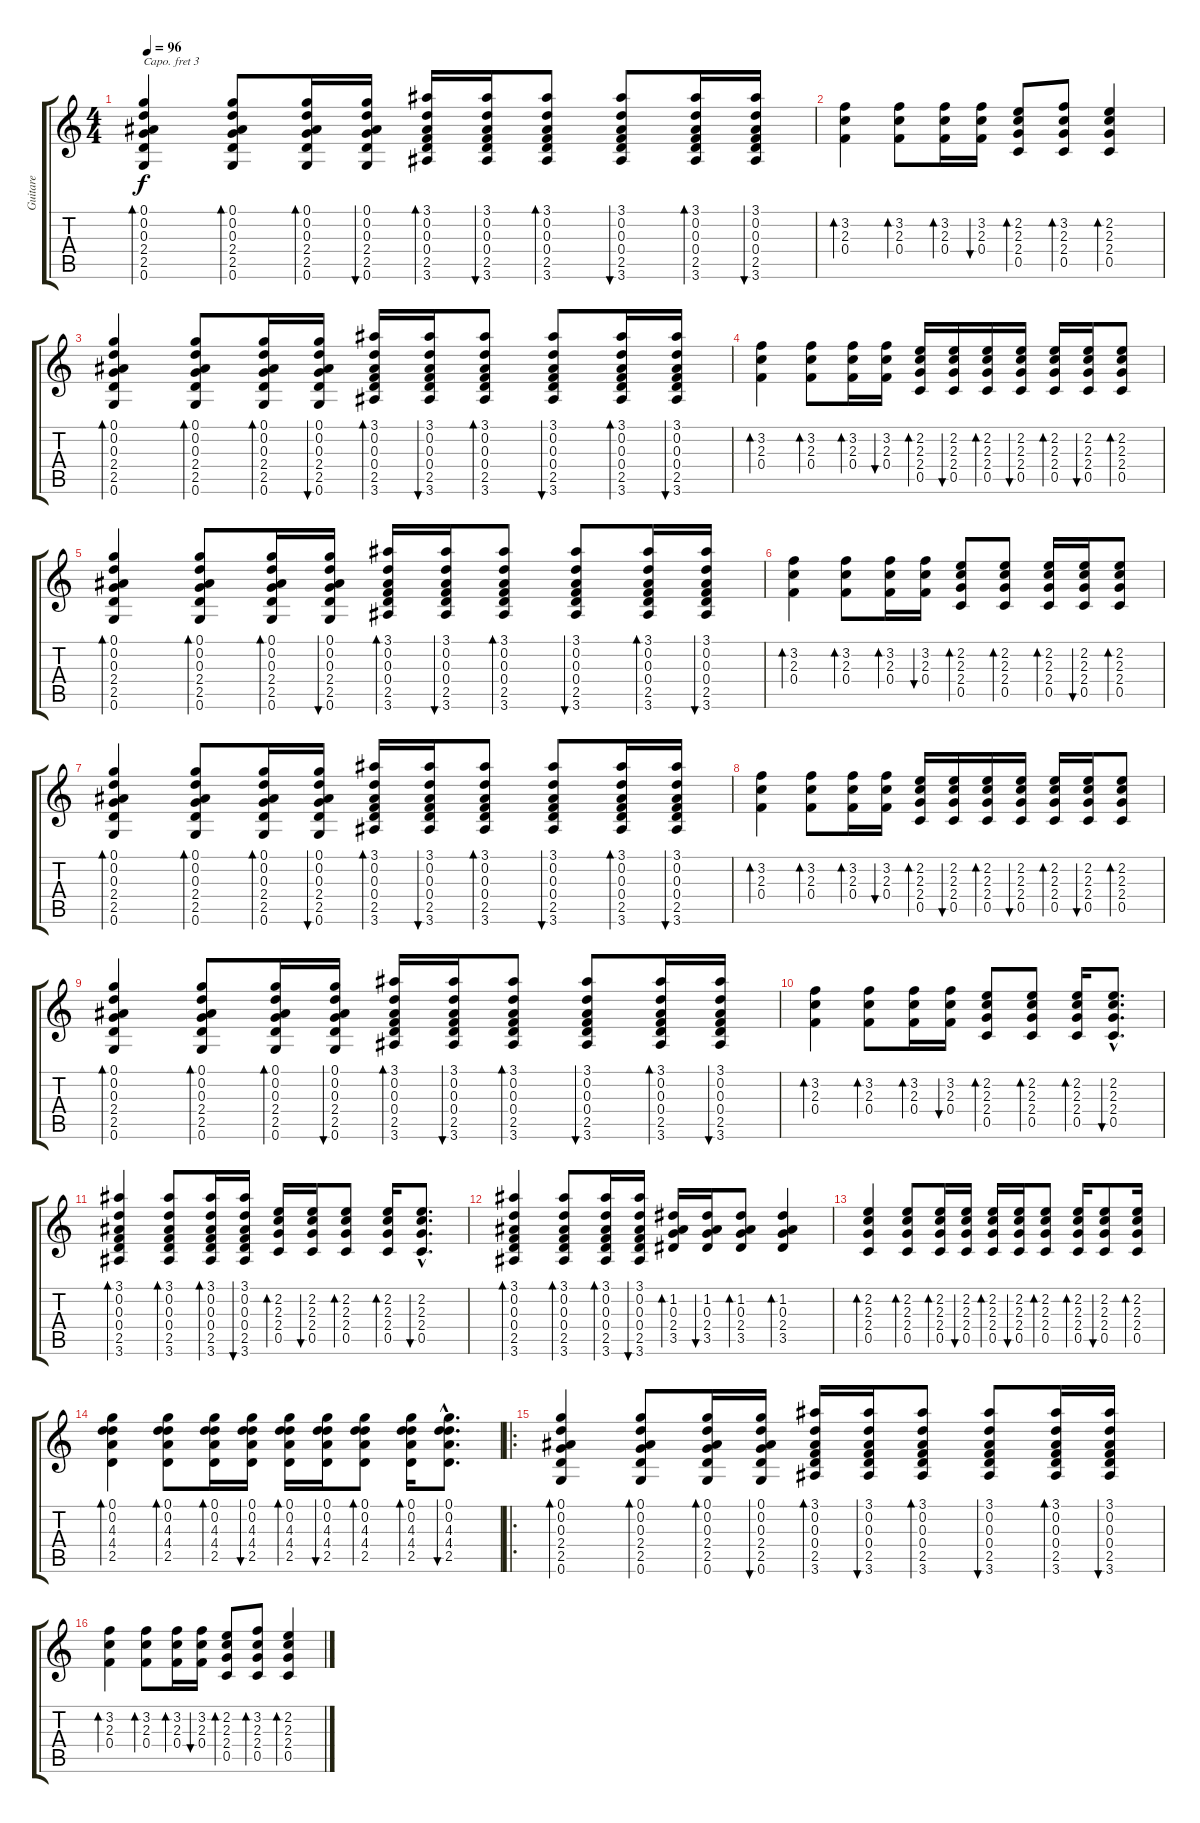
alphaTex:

\track ("Guitare" "Guitare") {instrument acousticguitarsteel}
\staff {score tabs}
\capo 3
\tuning (E4 B3 G3 D3 A2 E2) {hide}
\ts (4 4)
\tempo 96
\clef g2
\ks c
(0.1 0.2 0.3 2.4 2.5 0.6).4{bd 60 dy f instrument acousticguitarsteel} (0.1 0.2 0.3 2.4 2.5 0.6).8{bd 60} (0.1 0.2 0.3 2.4 2.5 0.6).16{bd 60} (0.1 0.2 0.3 2.4 2.5 0.6).16{bu 60} (3.1 0.2 0.3 0.4 2.5 3.6).16{bd 60} (3.1 0.2 0.3 0.4 2.5 3.6).16{bu 60} (3.1 0.2 0.3 0.4 2.5 3.6).8{bd 60} (3.1 0.2 0.3 0.4 2.5 3.6).8{bu 60} (3.1 0.2 0.3 0.4 2.5 3.6).16{bd 60} (3.1 0.2 0.3 0.4 2.5 3.6).16{bu 60} |
(3.2 2.3 0.4).4{bd 60} (3.2 2.3 0.4).8{bd 60} (3.2 2.3 0.4).16{bd 60} (3.2 2.3 0.4).16{bu 60} (2.2 2.3 2.4 0.5).8{bd 60} (3.2 2.3 2.4 0.5).8{bd 60} (2.2 2.3 2.4 0.5).4{bd 60} |
(0.1 0.2 0.3 2.4 2.5 0.6).4{bd 60} (0.1 0.2 0.3 2.4 2.5 0.6).8{bd 60} (0.1 0.2 0.3 2.4 2.5 0.6).16{bd 60} (0.1 0.2 0.3 2.4 2.5 0.6).16{bu 60} (3.1 0.2 0.3 0.4 2.5 3.6).16{bd 60} (3.1 0.2 0.3 0.4 2.5 3.6).16{bu 60} (3.1 0.2 0.3 0.4 2.5 3.6).8{bd 60} (3.1 0.2 0.3 0.4 2.5 3.6).8{bu 60} (3.1 0.2 0.3 0.4 2.5 3.6).16{bd 60} (3.1 0.2 0.3 0.4 2.5 3.6).16{bu 60} |
(3.2 2.3 0.4).4{bd 60} (3.2 2.3 0.4).8{bd 60} (3.2 2.3 0.4).16{bd 60} (3.2 2.3 0.4).16{bu 60} (2.2 2.3 2.4 0.5).16{bd 60} (2.2 2.3 2.4 0.5).16{bu 60} (2.2 2.3 2.4 0.5).16{bd 60} (2.2 2.3 2.4 0.5).16{bu 60} (2.2 2.3 2.4 0.5).16{bd 60} (2.2 2.3 2.4 0.5).16{bu 60} (2.2 2.3 2.4 0.5).8{bd 60} |
(0.1 0.2 0.3 2.4 2.5 0.6).4{bd 60} (0.1 0.2 0.3 2.4 2.5 0.6).8{bd 60} (0.1 0.2 0.3 2.4 2.5 0.6).16{bd 60} (0.1 0.2 0.3 2.4 2.5 0.6).16{bu 60} (3.1 0.2 0.3 0.4 2.5 3.6).16{bd 60} (3.1 0.2 0.3 0.4 2.5 3.6).16{bu 60} (3.1 0.2 0.3 0.4 2.5 3.6).8{bd 60} (3.1 0.2 0.3 0.4 2.5 3.6).8{bu 60} (3.1 0.2 0.3 0.4 2.5 3.6).16{bd 60} (3.1 0.2 0.3 0.4 2.5 3.6).16{bu 60} |
(3.2 2.3 0.4).4{bd 60} (3.2 2.3 0.4).8{bd 60} (3.2 2.3 0.4).16{bd 60} (3.2 2.3 0.4).16{bu 60} (2.2 2.3 2.4 0.5).8{bd 60} (2.2 2.3 2.4 0.5).8{bd 60} (2.2 2.3 2.4 0.5).16{bd 60} (2.2 2.3 2.4 0.5).16{bu 60} (2.2 2.3 2.4 0.5).8{bd 60} |
(0.1 0.2 0.3 2.4 2.5 0.6).4{bd 60} (0.1 0.2 0.3 2.4 2.5 0.6).8{bd 60} (0.1 0.2 0.3 2.4 2.5 0.6).16{bd 60} (0.1 0.2 0.3 2.4 2.5 0.6).16{bu 60} (3.1 0.2 0.3 0.4 2.5 3.6).16{bd 60} (3.1 0.2 0.3 0.4 2.5 3.6).16{bu 60} (3.1 0.2 0.3 0.4 2.5 3.6).8{bd 60} (3.1 0.2 0.3 0.4 2.5 3.6).8{bu 60} (3.1 0.2 0.3 0.4 2.5 3.6).16{bd 60} (3.1 0.2 0.3 0.4 2.5 3.6).16{bu 60} |
(3.2 2.3 0.4).4{bd 60} (3.2 2.3 0.4).8{bd 60} (3.2 2.3 0.4).16{bd 60} (3.2 2.3 0.4).16{bu 60} (2.2 2.3 2.4 0.5).16{bd 60} (2.2 2.3 2.4 0.5).16{bu 60} (2.2 2.3 2.4 0.5).16{bd 60} (2.2 2.3 2.4 0.5).16{bu 60} (2.2 2.3 2.4 0.5).16{bd 60} (2.2 2.3 2.4 0.5).16{bu 60} (2.2 2.3 2.4 0.5).8{bd 60} |
(0.1 0.2 0.3 2.4 2.5 0.6).4{bd 60} (0.1 0.2 0.3 2.4 2.5 0.6).8{bd 60} (0.1 0.2 0.3 2.4 2.5 0.6).16{bd 60} (0.1 0.2 0.3 2.4 2.5 0.6).16{bu 60} (3.1 0.2 0.3 0.4 2.5 3.6).16{bd 60} (3.1 0.2 0.3 0.4 2.5 3.6).16{bu 60} (3.1 0.2 0.3 0.4 2.5 3.6).8{bd 60} (3.1 0.2 0.3 0.4 2.5 3.6).8{bu 60} (3.1 0.2 0.3 0.4 2.5 3.6).16{bd 60} (3.1 0.2 0.3 0.4 2.5 3.6).16{bu 60} |
(3.2 2.3 0.4).4{bd 60} (3.2 2.3 0.4).8{bd 60} (3.2 2.3 0.4).16{bd 60} (3.2 2.3 0.4).16{bu 60} (2.2 2.3 2.4 0.5).8{bd 60} (2.2 2.3 2.4 0.5).8{bd 60} (2.2 2.3 2.4 0.5).16{bd 60} (2.2{hac} 2.3{hac} 2.4{hac} 0.5{hac}).8{d bu 60} |
(3.1 0.2 0.3 0.4 2.5 3.6).4{bd 60} (3.1 0.2 0.3 0.4 2.5 3.6).8{bd 60} (3.1 0.2 0.3 0.4 2.5 3.6).16{bd 60} (3.1 0.2 0.3 0.4 2.5 3.6).16{bu 60} (2.2 2.3 2.4 0.5).16{bd 60} (2.2 2.3 2.4 0.5).16{bu 60} (2.2 2.3 2.4 0.5).8{bd 60} (2.2 2.3 2.4 0.5).16{bd 60} (2.2{hac} 2.3{hac} 2.4{hac} 0.5{hac}).8{d bu 60} |
(3.1 0.2 0.3 0.4 2.5 3.6).4{bd 60} (3.1 0.2 0.3 0.4 2.5 3.6).8{bd 60} (3.1 0.2 0.3 0.4 2.5 3.6).16{bd 60} (3.1 0.2 0.3 0.4 2.5 3.6).16{bu 60} (1.2 0.3 2.4 3.5).16{bd 60} (1.2 0.3 2.4 3.5).16{bu 60} (1.2 0.3 2.4 3.5).8{bd 60} (1.2 0.3 2.4 3.5).4{bd 60} |
(2.2 2.3 2.4 0.5).4{bd 60} (2.2 2.3 2.4 0.5).8{bd 60} (2.2 2.3 2.4 0.5).16{bd 60} (2.2 2.3 2.4 0.5).16{bu 60} (2.2 2.3 2.4 0.5).16{bd 60} (2.2 2.3 2.4 0.5).16{bu 60} (2.2 2.3 2.4 0.5).8{bd 60} (2.2 2.3 2.4 0.5).16{bd 60} (2.2 2.3 2.4 0.5).8{bu 60} (2.2 2.3 2.4 0.5).16{bd 60} |
(0.1 0.2 4.3 4.4 2.5).4{bd 60} (0.1 0.2 4.3 4.4 2.5).8{bd 60} (0.1 0.2 4.3 4.4 2.5).16{bd 60} (0.1 0.2 4.3 4.4 2.5).16{bu 60} (0.1 0.2 4.3 4.4 2.5).16{bd 60} (0.1 0.2 4.3 4.4 2.5).16{bu 60} (0.1 0.2 4.3 4.4 2.5).8{bd 60} (0.1 0.2 4.3 4.4 2.5).16{bd 60} (0.1{hac} 0.2{hac} 4.3{hac} 4.4{hac} 2.5{hac}).8{d bu 60} |
\ro
(0.1 0.2 0.3 2.4 2.5 0.6).4{bd 60} (0.1 0.2 0.3 2.4 2.5 0.6).8{bd 60} (0.1 0.2 0.3 2.4 2.5 0.6).16{bd 60} (0.1 0.2 0.3 2.4 2.5 0.6).16{bu 60} (3.1 0.2 0.3 0.4 2.5 3.6).16{bd 60} (3.1 0.2 0.3 0.4 2.5 3.6).16{bu 60} (3.1 0.2 0.3 0.4 2.5 3.6).8{bd 60} (3.1 0.2 0.3 0.4 2.5 3.6).8{bu 60} (3.1 0.2 0.3 0.4 2.5 3.6).16{bd 60} (3.1 0.2 0.3 0.4 2.5 3.6).16{bu 60} |
(3.2 2.3 0.4).4{bd 60} (3.2 2.3 0.4).8{bd 60} (3.2 2.3 0.4).16{bd 60} (3.2 2.3 0.4).16{bu 60} (2.2 2.3 2.4 0.5).8{bd 60} (3.2 2.3 2.4 0.5).8{bd 60} (2.2 2.3 2.4 0.5).4{bd 60}
